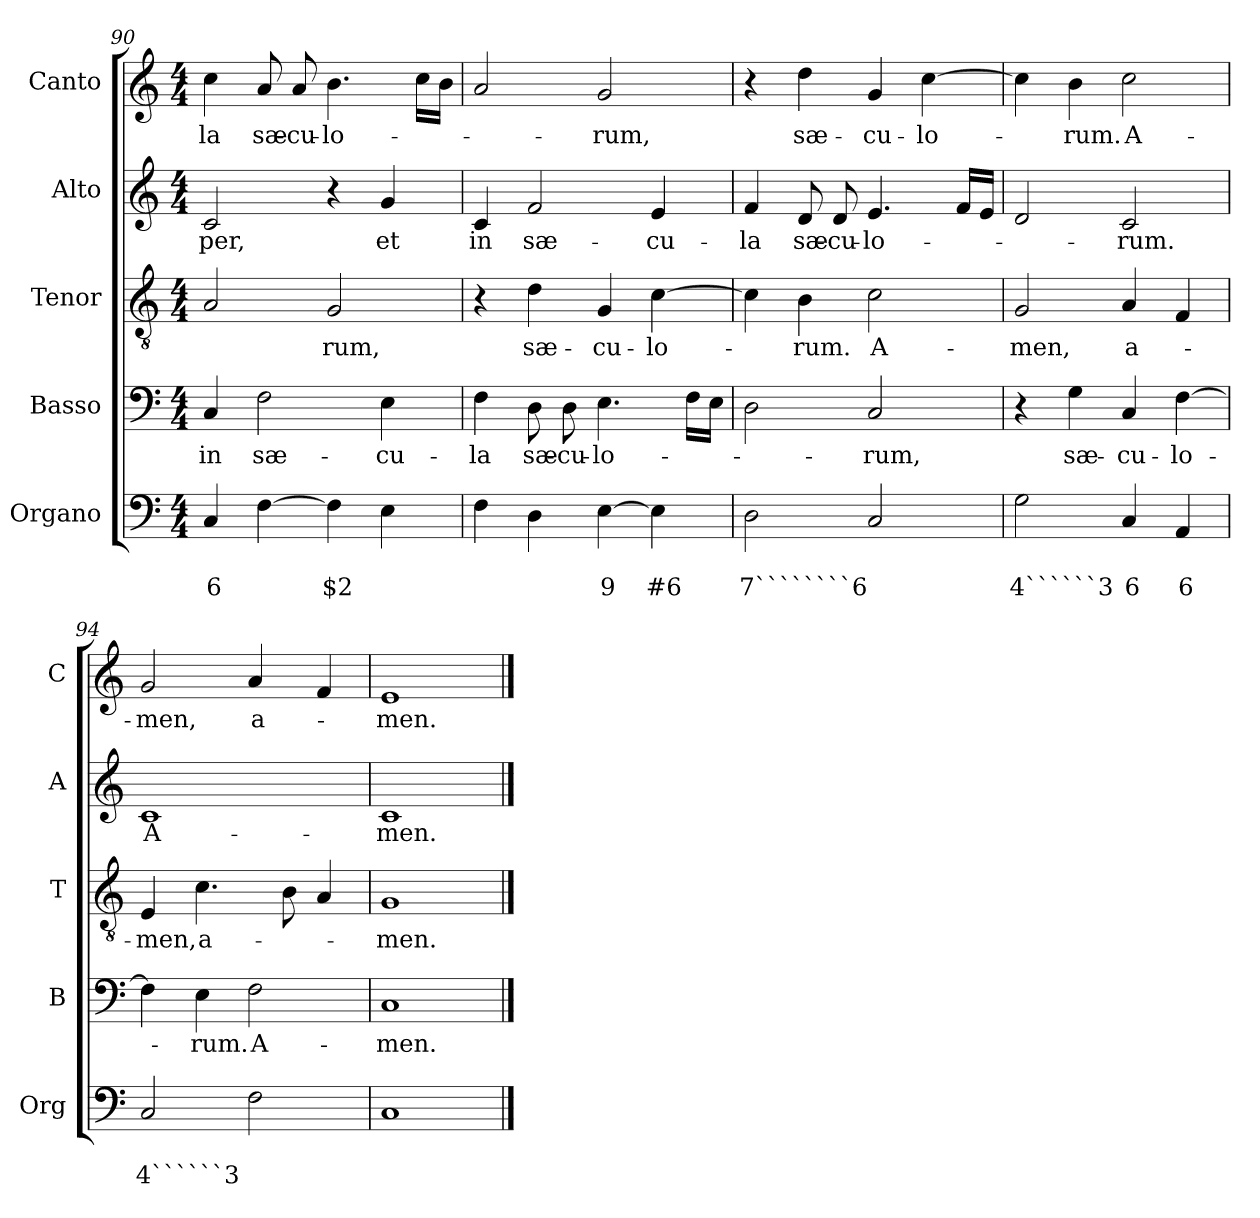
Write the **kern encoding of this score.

**kern	**text	**text	**kern	**text	**kern	**text	**kern	**text	**kern	**text
*part5	*part5	*part5	*part4	*part4	*part3	*part3	*part2	*part2	*part1	*part1
*staff5	*staff5	*staff5	*staff4	*staff4	*staff3	*staff3	*staff2	*staff2	*staff1	*staff1
*I"Organo	*	*	*I"Basso	*	*I"Tenor	*	*I"Alto	*	*I"Canto	*
*I'Org	*	*	*I'B	*	*I'T	*	*I'A	*	*I'C	*
*clefF4	*	*	*clefF4	*	*clefGv2	*	*clefG2	*	*clefG2	*
*k[]	*	*	*k[]	*	*k[]	*	*k[]	*	*k[]	*
*C:	*	*	*C:	*	*C:	*	*C:	*	*C:	*
*M4/4	*	*	*M4/4	*	*M4/4	*	*M4/4	*	*M4/4	*
=90	=90	=90	=90	=90	=90	=90	=90	=90	=90	=90
!	!	!LO:LY:b	!	!LO:LY:b	!	!	!	!LO:LY:b	!	!LO:LY:b
4C/	.	6	4C/	in	2A/	.	2c/	-per,	4cc\	-la
!	!	!	!	!LO:LY:b	!	!	!	!	!	!LO:LY:b
[4F\	.	.	2F\	sæ-	.	.	.	.	8a/	sæ-
!	!	!	!	!	!	!	!	!	!	!LO:LY:b
.	.	.	.	.	.	.	.	.	8a/	-cu-
!	!	!LO:LY:b	!	!	!	!LO:LY:b	!	!	!	!LO:LY:b
4F\]	.	$2	.	.	2G/	-rum,	4r	.	4.b\	-lo-
!	!	!	!	!LO:LY:b	!	!	!	!LO:LY:b	!	!
4E\	.	.	4E\	-cu-	.	.	4g/	et	.	.
.	.	.	.	.	.	.	.	.	16cc\LL	.
.	.	.	.	.	.	.	.	.	16b\JJ	.
=91	=91	=91	=91	=91	=91	=91	=91	=91	=91	=91
!	!	!	!	!LO:LY:b	!	!	!	!LO:LY:b	!	!
4F\	.	.	4F\	-la	4r	.	4c/	in	2a/	.
!	!	!	!	!LO:LY:b	!	!LO:LY:b	!	!LO:LY:b	!	!
4D\	.	.	8D\	sæ-	4d\	sæ-	2f/	sæ-	.	.
!	!	!	!	!LO:LY:b	!	!	!	!	!	!
.	.	.	8D\	-cu-	.	.	.	.	.	.
!	!	!LO:LY:b	!	!LO:LY:b	!	!LO:LY:b	!	!	!	!LO:LY:b
[4E\	.	9	4.E\	-lo-	4G/	-cu-	.	.	2g/	-rum,
!	!	!LO:LY:b	!	!	!	!LO:LY:b	!	!LO:LY:b	!	!
4E\]	.	#6	.	.	[4c\	-lo-	4e/	-cu-	.	.
.	.	.	16F\LL	.	.	.	.	.	.	.
.	.	.	16E\JJ	.	.	.	.	.	.	.
!!LO:LB:g=z
=92	=92	=92	=92	=92	=92	=92	=92	=92	=92	=92
!	!	!LO:LY:b	!	!	!	!	!	!LO:LY:b	!	!
2D\	.	7````````6	2D\	.	4c\]	.	4f/	-la	4r	.
!	!	!	!	!	!	!LO:LY:b	!	!LO:LY:b	!	!LO:LY:b
.	.	.	.	.	4B\	-rum.	8d/	sæ-	4dd\	sæ-
!	!	!	!	!	!	!	!	!LO:LY:b	!	!
.	.	.	.	.	.	.	8d/	-cu-	.	.
!	!	!	!	!LO:LY:b	!	!LO:LY:b	!	!LO:LY:b	!	!LO:LY:b
2C/	.	.	2C/	-rum,	2c\	A-	4.e/	-lo-	4g/	-cu-
!	!	!	!	!	!	!	!	!	!	!LO:LY:b
.	.	.	.	.	.	.	.	.	[4cc\	-lo-
.	.	.	.	.	.	.	16f/LL	.	.	.
.	.	.	.	.	.	.	16e/JJ	.	.	.
=93	=93	=93	=93	=93	=93	=93	=93	=93	=93	=93
!	!	!LO:LY:b	!	!	!	!LO:LY:b	!	!	!	!
2G\	.	4``````3	4r	.	2G/	-men,	2d/	.	4cc\]	.
!	!	!	!	!LO:LY:b	!	!	!	!	!	!LO:LY:b
.	.	.	4G\	sæ-	.	.	.	.	4b\	-rum.
!	!	!LO:LY:b	!	!LO:LY:b	!	!LO:LY:b	!	!LO:LY:b	!	!LO:LY:b
4C/	.	6	4C/	-cu-	4A/	a-	2c/	-rum.	2cc\	A-
!	!	!LO:LY:b	!	!LO:LY:b	!	!	!	!	!	!
4AA/	.	6	[4F\	-lo-	4F/	.	.	.	.	.
=94	=94	=94	=94	=94	=94	=94	=94	=94	=94	=94
!	!	!LO:LY:b	!	!	!	!LO:LY:b	!	!LO:LY:b	!	!LO:LY:b
2C/	.	4``````3	4F\]	.	4E/	-men,	1c	A-	2g/	-men,
!	!	!	!	!LO:LY:b	!	!LO:LY:b	!	!	!	!
.	.	.	4E\	-rum.	4.c\	a-	.	.	.	.
!	!	!	!	!LO:LY:b	!	!	!	!	!	!LO:LY:b
2F\	.	.	2F\	A-	.	.	.	.	4a/	a-
.	.	.	.	.	8B\	.	.	.	.	.
.	.	.	.	.	4A/	.	.	.	4f/	.
=95	=95	=95	=95	=95	=95	=95	=95	=95	=95	=95
!	!	!	!	!LO:LY:b	!	!LO:LY:b	!	!LO:LY:b	!	!LO:LY:b
1C	.	.	1C	-men.	1G	-men.	1c	-men.	1e	-men.
==	==	==	==	==	==	==	==	==	==	==
*-	*-	*-	*-	*-	*-	*-	*-	*-	*-	*-
